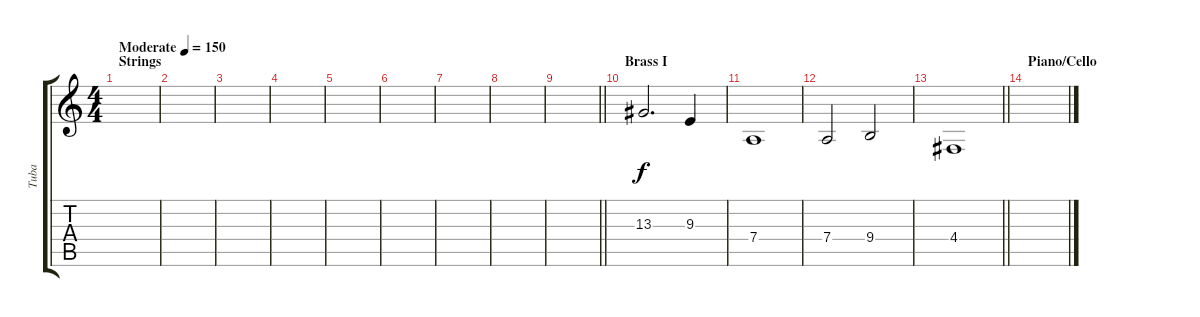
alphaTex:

\track ("Tuba" "Tuba") {instrument tuba}
\staff {score tabs}
\tuning (E4 B3 G3 D3 A2 E2) {hide}
\ts (4 4)
\section ("" "Strings")
\tempo (150 "Moderate")
\clef g2
\ks c
|
|
|
|
|
|
|
|
\barLineRight lightlight
|
\section ("" "Brass I")
13.3.2{d} 9.3.4 |
7.4.1 |
7.4.2 9.4.2 |
\barLineRight lightlight
4.4.1 |
\section ("" "Piano/Cello")
